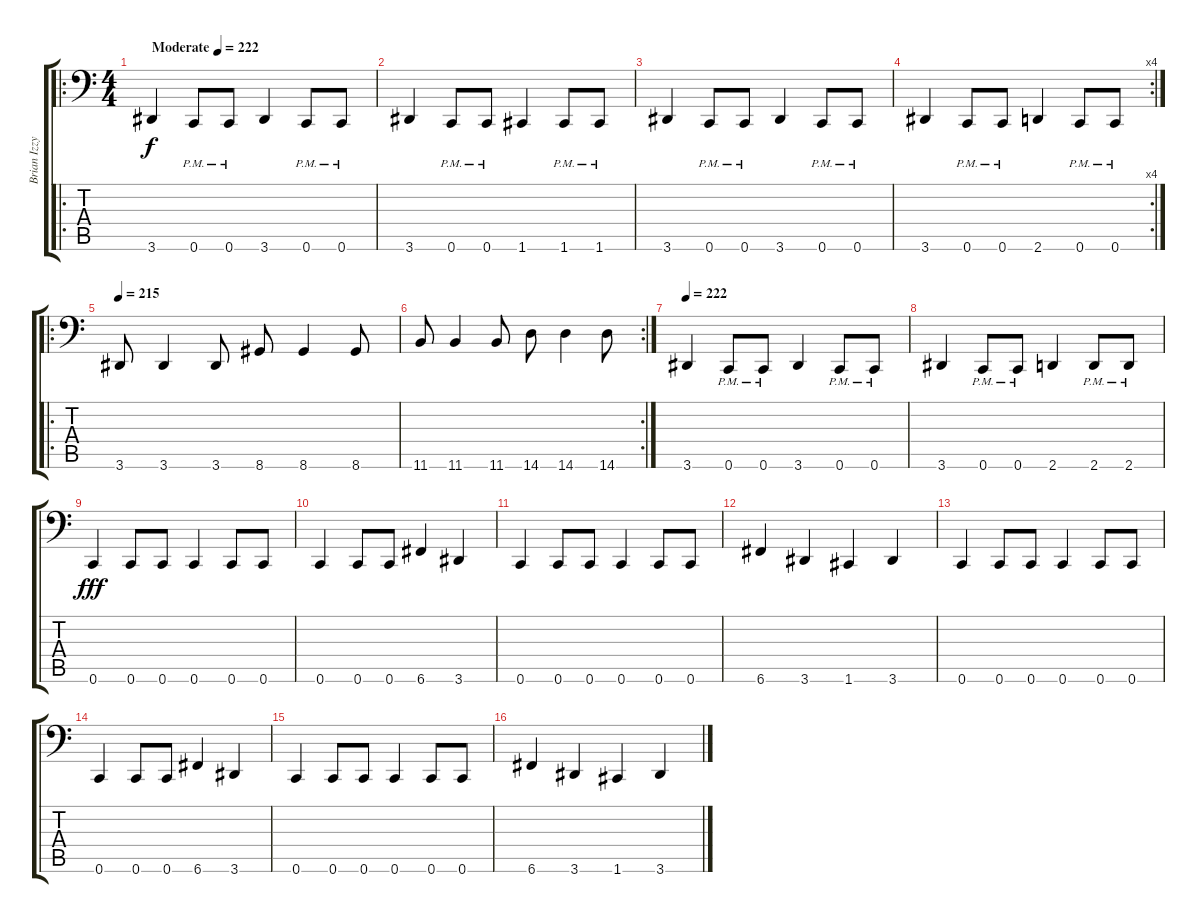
\track ("Brian Izzy (Octaver)" "Brian Izzy") {instrument distortionguitar}
\staff {score tabs}
\tuning (D3 A2 F2 C2 G1 C1) {hide}
\ro
\ts (4 4)
\tempo (222 "Moderate")
\clef f4
\ks c
3.6.4{dy f instrument distortionguitar} 0.6{pm}.8 0.6{pm}.8 3.6.4 0.6{pm}.8 0.6{pm}.8 |
3.6.4 0.6{pm}.8 0.6{pm}.8 1.6.4 1.6{pm}.8 1.6{pm}.8 |
3.6.4 0.6{pm}.8 0.6{pm}.8 3.6.4 0.6{pm}.8 0.6{pm}.8 |
\rc 4
3.6.4 0.6{pm}.8 0.6{pm}.8 2.6.4 0.6{pm}.8 0.6{pm}.8 |
\ro
\tempo 215
3.6.8 3.6.4 3.6.8 8.6.8 8.6.4 8.6.8 |
\rc 2
11.6.8 11.6.4 11.6.8 14.6.8 14.6.4 14.6.8 |
\tempo 222
3.6.4 0.6{pm}.8 0.6{pm}.8 3.6.4 0.6{pm}.8 0.6{pm}.8 |
3.6.4 0.6{pm}.8 0.6{pm}.8 2.6.4 2.6{pm}.8 2.6{pm}.8 |
0.6.4{dy fff} 0.6.8 0.6.8 0.6.4 0.6.8 0.6.8 |
0.6.4 0.6.8 0.6.8 6.6.4 3.6.4 |
0.6.4 0.6.8 0.6.8 0.6.4 0.6.8 0.6.8 |
6.6.4 3.6.4 1.6.4 3.6.4 |
0.6.4 0.6.8 0.6.8 0.6.4 0.6.8 0.6.8 |
0.6.4 0.6.8 0.6.8 6.6.4 3.6.4 |
0.6.4 0.6.8 0.6.8 0.6.4 0.6.8 0.6.8 |
6.6.4 3.6.4 1.6.4 3.6.4
